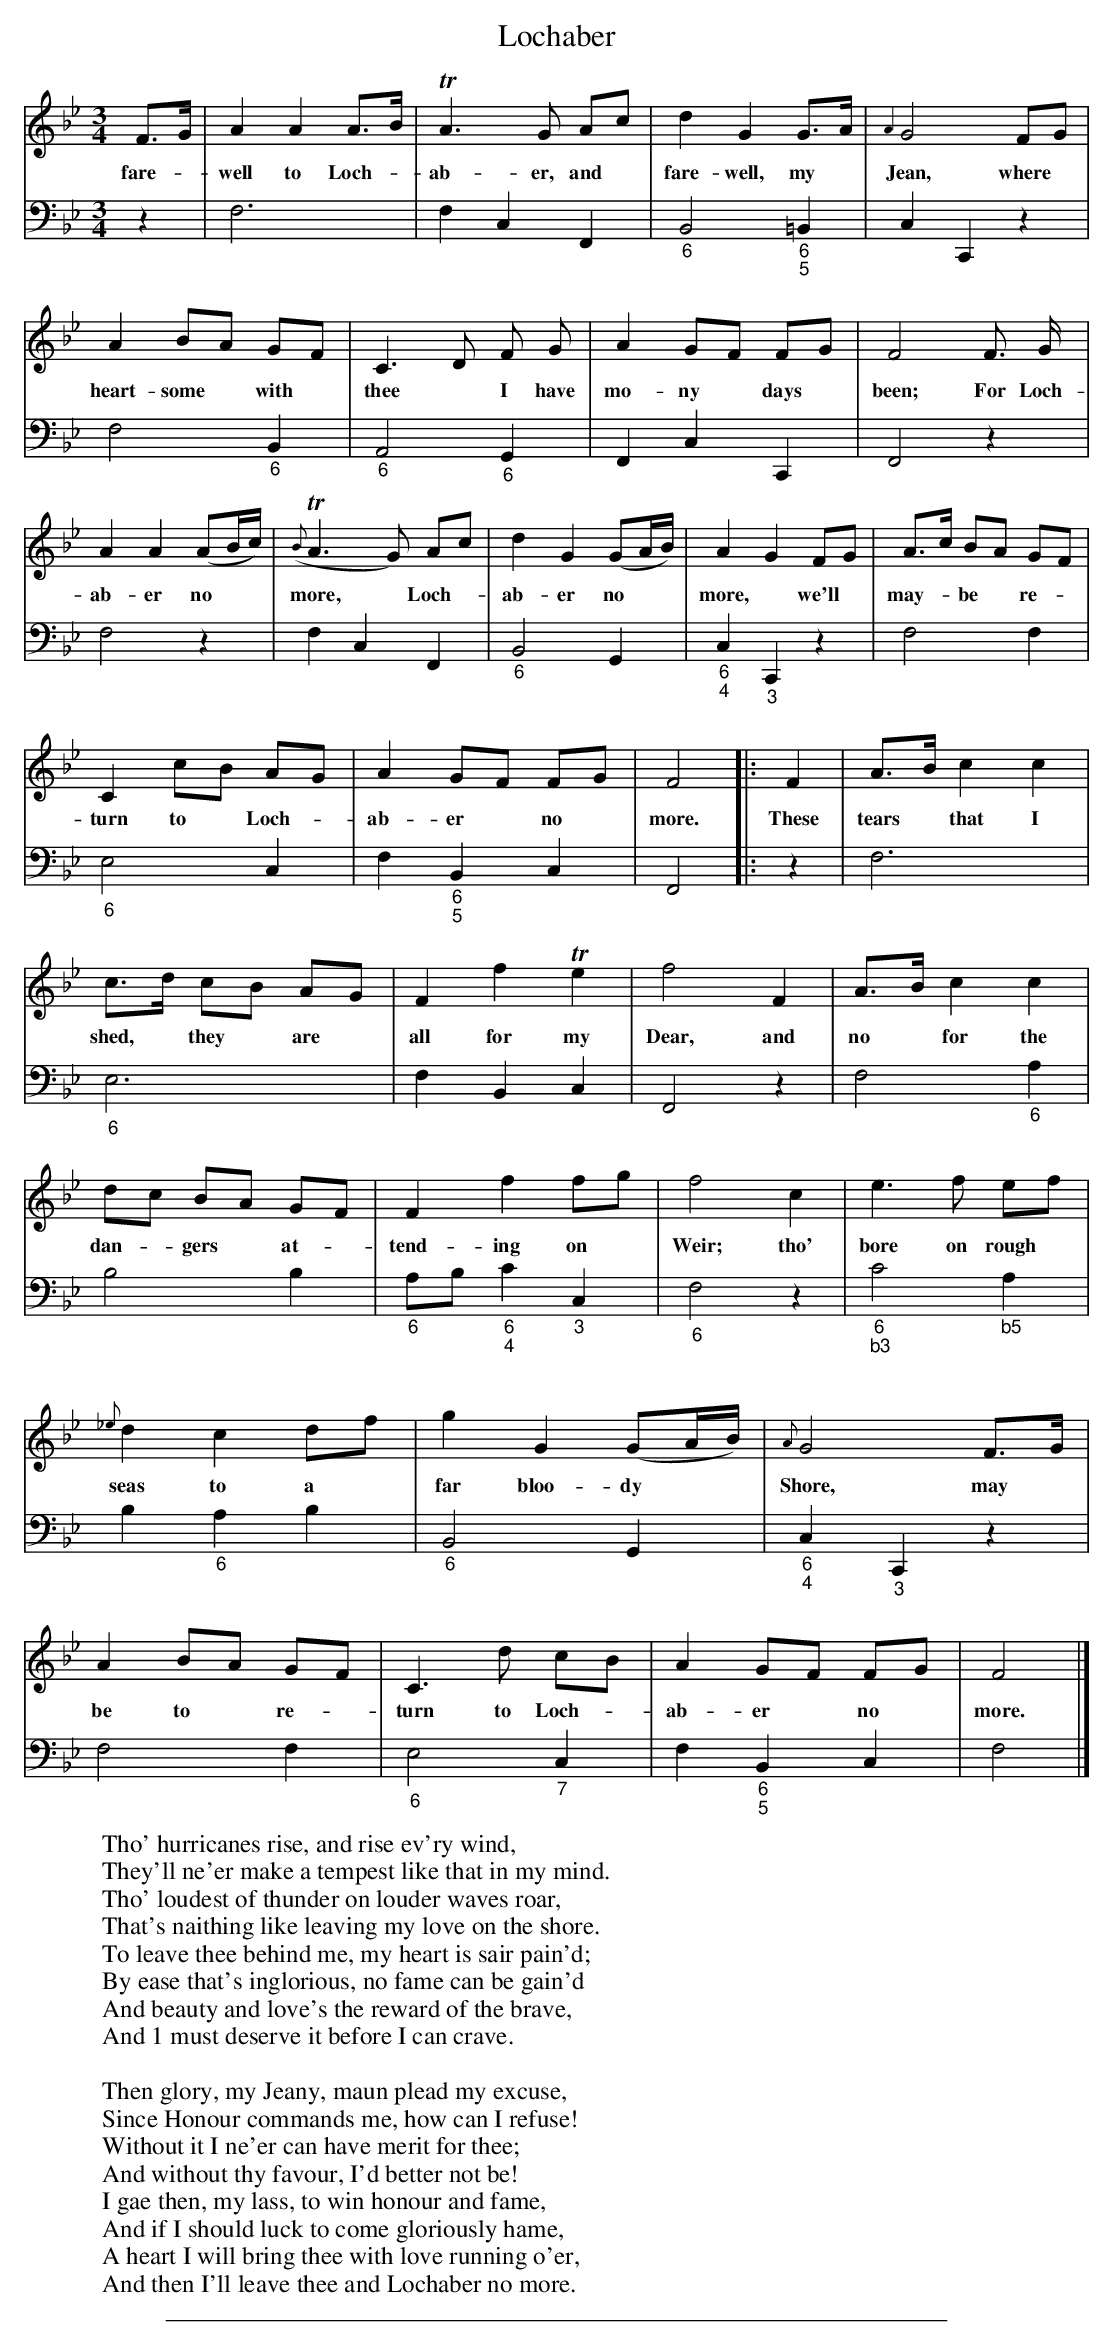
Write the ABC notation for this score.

X:1
T: Lochaber
M: 3/4
L: 1/8
K: Gm
V: 1 staves=2
F>G | A2 A2 A>B | TA3 G Ac | d2 G2 G>A | {A2}G4 FG | A2 BA GF |
w: fare-*well to Loch-*ab-er, and* fare-well, my* Jean, where* heart-some* with*
C3 D F G | A2 GF FG | F4 F> G | A2 A2 (AB/c/) | ({B}TA3 G) Ac | d2 G2 (GA/B/) | A2G2
w: thee* I have mo-ny* days* been; For Loch-ab-er no** more,* Loch-*ab-er no** more,*
FG | A>c BA GF | C2 cB AG | A2 GF FG | F4 |: F2 | A>B c2 c2 | c>d cB AG |
w: we'll* may-*be* re-*turn to* Loch-*ab-er* no* more. These tears* that I shed,* they* are*
F2 f2 Te2 | f4 F2 | A>B c2 c2 | dc BA GF | F2 f2 fg | f4 c2 | e3 f ef |
w: all for my Dear, and no* for the dan-*gers* at-*tend-ing on* Weir; tho' bore on rough*
{_e}d2 c2 df | g2 G2 (GA/B/) | {A}G4 F>G | A2 BA GF | C3 d cB | A2 GF FG | F4 |]
w: seas to a* far bloo-dy** Shore, may* be to* re-*turn to Loch-*ab-er* no* more.
V: 2 clef=bass middle=d
z2 | f6 | f2 c2 F2 | "_6"B4 "_6\n5"=B2 | c2 C2 z2 | f4 "_6"B2 |
"_6"A4 "_6"G2 | F2 c2 C2 | F4 z2 | f4 z2 | f2 c2 F2 | "_6"B4 G2 | "_6\n4"c2 "_3"C2
z2 | f4 f2 | "_6"e4 c2 | f2 "_6\n5"B2 c2 | F4 |: z2 | f6 | "_6"e6 |
f2 B2 c2 | F4 z2 | f4 "_6"a2 | b4 b2 | "_6"ab "_6\n4"c'2 "_3"c2 | "_6"f4 z2 | "_6\nb3"c'4 "_b5"a2 |
b2 "_6"a2 b2 | "_6"B4 G2 | "_6\n4"c2 "_3"C2 z2 | f4 f2 | "_6"e4 "_7"c2 | f2 "_6\n5"B2 c2 | f4 |]
W: Tho' hurricanes rise, and rise ev'ry wind,
W: They'll ne'er make a tempest like that in my mind.
W: Tho' loudest of thunder on louder waves roar,
W: That's naithing like leaving my love on the shore.
W: To leave thee behind me, my heart is sair pain'd;
W: By ease that's inglorious, no fame can be gain'd
W: And beauty and love's the reward of the brave,
W: And 1 must deserve it before I can crave.
W:
W: Then glory, my Jeany, maun plead my excuse,
W: Since Honour commands me, how can I refuse!
W: Without it I ne'er can have merit for thee;
W: And without thy favour, I'd better not be!
W: I gae then, my lass, to win honour and fame,
W: And if I should luck to come gloriously hame,
W: A heart I will bring thee with love running o'er,
W: And then I'll leave thee and Lochaber no more.
W:
